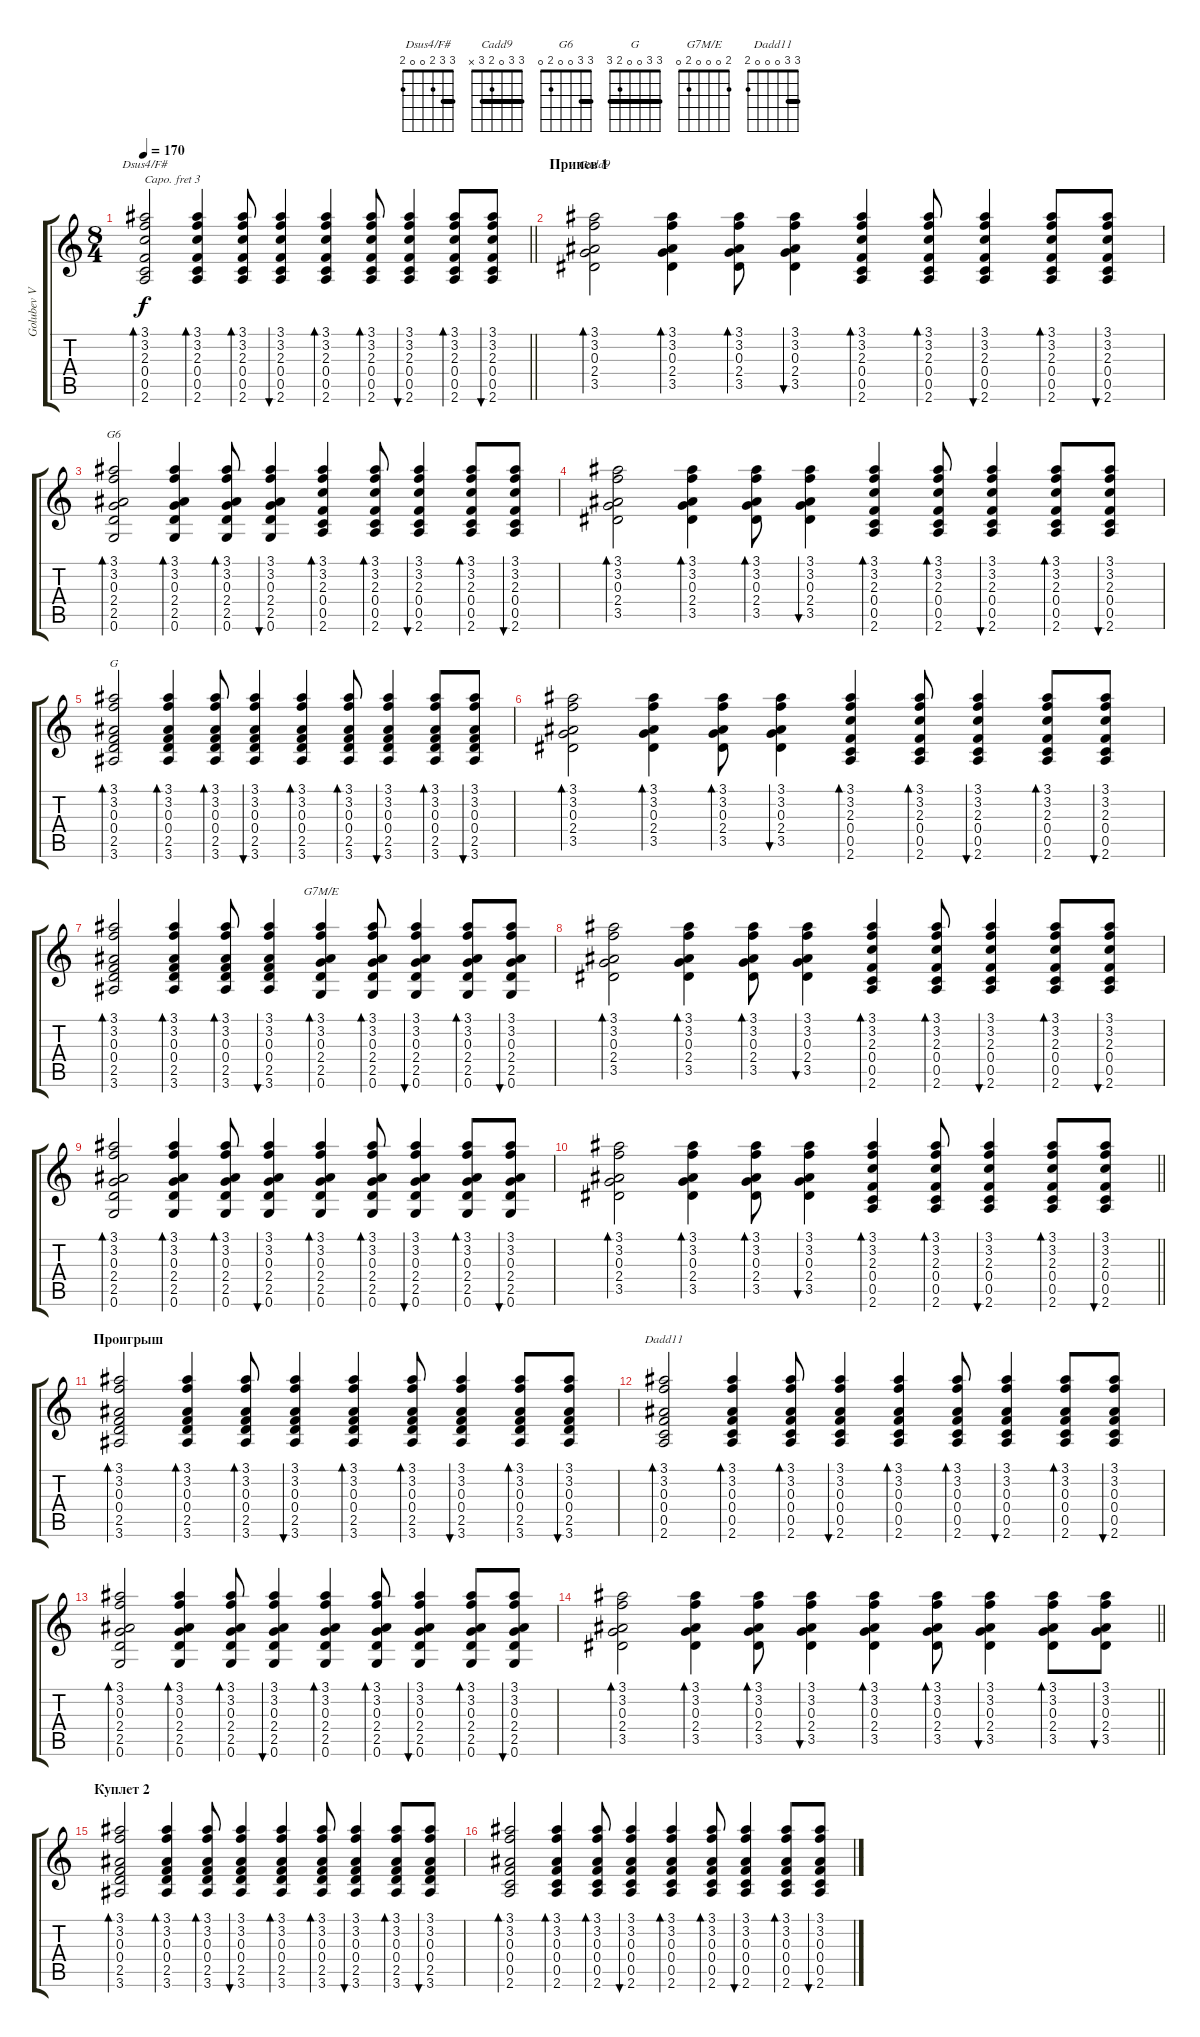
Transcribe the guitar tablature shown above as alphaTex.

\track (" Golubev Vlad" " Golubev V") {instrument electricguitarjazz}
\staff {score tabs}
\capo 3
\tuning (E4 B3 G3 D3 A2 E2) {hide}
\chord ("Dsus4/F#" 3 3 2 0 0 2) {barre 3}
\chord ("Cadd9" 3 3 0 2 3 x) {barre 3}
\chord ("G6" 3 3 0 0 2 0) {barre 3}
\chord ("G" 3 3 0 0 2 3) {barre 3}
\chord ("G7M/E" 2 0 0 0 2 0)
\chord ("Dadd11" 3 3 0 0 0 2) {barre 3}
\ts (8 4)
\tempo 170
\clef g2
\barLineRight lightlight
\ks c
(3.1 3.2 2.3 0.4 0.5 2.6).2{bd 60 ch "Dsus4/F#" dy f} (3.1 3.2 2.3 0.4 0.5 2.6).4{bd 60} (3.1 3.2 2.3 0.4 0.5 2.6).8{bd 60} (3.1 3.2 2.3 0.4 0.5 2.6).4{bu 60} (3.1 3.2 2.3 0.4 0.5 2.6).4{bd 60} (3.1 3.2 2.3 0.4 0.5 2.6).8{bd 60} (3.1 3.2 2.3 0.4 0.5 2.6).4{bu 60} (3.1 3.2 2.3 0.4 0.5 2.6).8{bd 60} (3.1 3.2 2.3 0.4 0.5 2.6).8{bu 60} |
\section ("" "Припев 1")
(3.1 3.2 0.3 2.4 3.5).2{bd 60 ch "Cadd9"} (3.1 3.2 0.3 2.4 3.5).4{bd 60} (3.1 3.2 0.3 2.4 3.5).8{bd 60} (3.1 3.2 0.3 2.4 3.5).4{bu 60} (3.1 3.2 2.3 0.4 0.5 2.6).4{bd 60} (3.1 3.2 2.3 0.4 0.5 2.6).8{bd 60} (3.1 3.2 2.3 0.4 0.5 2.6).4{bu 60} (3.1 3.2 2.3 0.4 0.5 2.6).8{bd 60} (3.1 3.2 2.3 0.4 0.5 2.6).8{bu 60} |
(3.1 3.2 0.3 2.4 2.5 0.6).2{bd 60 ch "G6"} (3.1 3.2 0.3 2.4 2.5 0.6).4{bd 60} (3.1 3.2 0.3 2.4 2.5 0.6).8{bd 60} (3.1 3.2 0.3 2.4 2.5 0.6).4{bu 60} (3.1 3.2 2.3 0.4 0.5 2.6).4{bd 60} (3.1 3.2 2.3 0.4 0.5 2.6).8{bd 60} (3.1 3.2 2.3 0.4 0.5 2.6).4{bu 60} (3.1 3.2 2.3 0.4 0.5 2.6).8{bd 60} (3.1 3.2 2.3 0.4 0.5 2.6).8{bu 60} |
(3.1 3.2 0.3 2.4 3.5).2{bd 60} (3.1 3.2 0.3 2.4 3.5).4{bd 60} (3.1 3.2 0.3 2.4 3.5).8{bd 60} (3.1 3.2 0.3 2.4 3.5).4{bu 60} (3.1 3.2 2.3 0.4 0.5 2.6).4{bd 60} (3.1 3.2 2.3 0.4 0.5 2.6).8{bd 60} (3.1 3.2 2.3 0.4 0.5 2.6).4{bu 60} (3.1 3.2 2.3 0.4 0.5 2.6).8{bd 60} (3.1 3.2 2.3 0.4 0.5 2.6).8{bu 60} |
(3.1 3.2 0.3 0.4 2.5 3.6).2{bd 60 ch "G"} (3.1 3.2 0.3 0.4 2.5 3.6).4{bd 60} (3.1 3.2 0.3 0.4 2.5 3.6).8{bd 60} (3.1 3.2 0.3 0.4 2.5 3.6).4{bu 60} (3.1 3.2 0.3 0.4 2.5 3.6).4{bd 60} (3.1 3.2 0.3 0.4 2.5 3.6).8{bd 60} (3.1 3.2 0.3 0.4 2.5 3.6).4{bu 60} (3.1 3.2 0.3 0.4 2.5 3.6).8{bd 60} (3.1 3.2 0.3 0.4 2.5 3.6).8{bu 60} |
(3.1 3.2 0.3 2.4 3.5).2{bd 60} (3.1 3.2 0.3 2.4 3.5).4{bd 60} (3.1 3.2 0.3 2.4 3.5).8{bd 60} (3.1 3.2 0.3 2.4 3.5).4{bu 60} (3.1 3.2 2.3 0.4 0.5 2.6).4{bd 60} (3.1 3.2 2.3 0.4 0.5 2.6).8{bd 60} (3.1 3.2 2.3 0.4 0.5 2.6).4{bu 60} (3.1 3.2 2.3 0.4 0.5 2.6).8{bd 60} (3.1 3.2 2.3 0.4 0.5 2.6).8{bu 60} |
(3.1 3.2 0.3 0.4 2.5 3.6).2{bd 60} (3.1 3.2 0.3 0.4 2.5 3.6).4{bd 60} (3.1 3.2 0.3 0.4 2.5 3.6).8{bd 60} (3.1 3.2 0.3 0.4 2.5 3.6).4{bu 60} (3.1 3.2 0.3 2.4 2.5 0.6).4{bd 60 ch "G7M/E"} (3.1 3.2 0.3 2.4 2.5 0.6).8{bd 60} (3.1 3.2 0.3 2.4 2.5 0.6).4{bu 60} (3.1 3.2 0.3 2.4 2.5 0.6).8{bd 60} (3.1 3.2 0.3 2.4 2.5 0.6).8{bu 60} |
(3.1 3.2 0.3 2.4 3.5).2{bd 60} (3.1 3.2 0.3 2.4 3.5).4{bd 60} (3.1 3.2 0.3 2.4 3.5).8{bd 60} (3.1 3.2 0.3 2.4 3.5).4{bu 60} (3.1 3.2 2.3 0.4 0.5 2.6).4{bd 60} (3.1 3.2 2.3 0.4 0.5 2.6).8{bd 60} (3.1 3.2 2.3 0.4 0.5 2.6).4{bu 60} (3.1 3.2 2.3 0.4 0.5 2.6).8{bd 60} (3.1 3.2 2.3 0.4 0.5 2.6).8{bu 60} |
(3.1 3.2 0.3 2.4 2.5 0.6).2{bd 60} (3.1 3.2 0.3 2.4 2.5 0.6).4{bd 60} (3.1 3.2 0.3 2.4 2.5 0.6).8{bd 60} (3.1 3.2 0.3 2.4 2.5 0.6).4{bu 60} (3.1 3.2 0.3 2.4 2.5 0.6).4{bd 60} (3.1 3.2 0.3 2.4 2.5 0.6).8{bd 60} (3.1 3.2 0.3 2.4 2.5 0.6).4{bu 60} (3.1 3.2 0.3 2.4 2.5 0.6).8{bd 60} (3.1 3.2 0.3 2.4 2.5 0.6).8{bu 60} |
\barLineRight lightlight
(3.1 3.2 0.3 2.4 3.5).2{bd 60} (3.1 3.2 0.3 2.4 3.5).4{bd 60} (3.1 3.2 0.3 2.4 3.5).8{bd 60} (3.1 3.2 0.3 2.4 3.5).4{bu 60} (3.1 3.2 2.3 0.4 0.5 2.6).4{bd 60} (3.1 3.2 2.3 0.4 0.5 2.6).8{bd 60} (3.1 3.2 2.3 0.4 0.5 2.6).4{bu 60} (3.1 3.2 2.3 0.4 0.5 2.6).8{bd 60} (3.1 3.2 2.3 0.4 0.5 2.6).8{bu 60} |
\section ("" "Проигрыш")
(3.1 3.2 0.3 0.4 2.5 3.6).2{bd 60} (3.1 3.2 0.3 0.4 2.5 3.6).4{bd 60} (3.1 3.2 0.3 0.4 2.5 3.6).8{bd 60} (3.1 3.2 0.3 0.4 2.5 3.6).4{bu 60} (3.1 3.2 0.3 0.4 2.5 3.6).4{bd 60} (3.1 3.2 0.3 0.4 2.5 3.6).8{bd 60} (3.1 3.2 0.3 0.4 2.5 3.6).4{bu 60} (3.1 3.2 0.3 0.4 2.5 3.6).8{bd 60} (3.1 3.2 0.3 0.4 2.5 3.6).8{bu 60} |
(3.1 3.2 0.3 0.4 0.5 2.6).2{bd 60 ch "Dadd11"} (3.1 3.2 0.3 0.4 0.5 2.6).4{bd 60} (3.1 3.2 0.3 0.4 0.5 2.6).8{bd 60} (3.1 3.2 0.3 0.4 0.5 2.6).4{bu 60} (3.1 3.2 0.3 0.4 0.5 2.6).4{bd 60} (3.1 3.2 0.3 0.4 0.5 2.6).8{bd 60} (3.1 3.2 0.3 0.4 0.5 2.6).4{bu 60} (3.1 3.2 0.3 0.4 0.5 2.6).8{bd 60} (3.1 3.2 0.3 0.4 0.5 2.6).8{bu 60} |
(3.1 3.2 0.3 2.4 2.5 0.6).2{bd 60} (3.1 3.2 0.3 2.4 2.5 0.6).4{bd 60} (3.1 3.2 0.3 2.4 2.5 0.6).8{bd 60} (3.1 3.2 0.3 2.4 2.5 0.6).4{bu 60} (3.1 3.2 0.3 2.4 2.5 0.6).4{bd 60} (3.1 3.2 0.3 2.4 2.5 0.6).8{bd 60} (3.1 3.2 0.3 2.4 2.5 0.6).4{bu 60} (3.1 3.2 0.3 2.4 2.5 0.6).8{bd 60} (3.1 3.2 0.3 2.4 2.5 0.6).8{bu 60} |
\barLineRight lightlight
(3.1 3.2 0.3 2.4 3.5).2{bd 60} (3.1 3.2 0.3 2.4 3.5).4{bd 60} (3.1 3.2 0.3 2.4 3.5).8{bd 60} (3.1 3.2 0.3 2.4 3.5).4{bu 60} (3.1 3.2 0.3 2.4 3.5).4{bd 60} (3.1 3.2 0.3 2.4 3.5).8{bd 60} (3.1 3.2 0.3 2.4 3.5).4{bu 60} (3.1 3.2 0.3 2.4 3.5).8{bd 60} (3.1 3.2 0.3 2.4 3.5).8{bu 60} |
\section ("" "Куплет 2")
(3.1 3.2 0.3 0.4 2.5 3.6).2{bd 60} (3.1 3.2 0.3 0.4 2.5 3.6).4{bd 60} (3.1 3.2 0.3 0.4 2.5 3.6).8{bd 60} (3.1 3.2 0.3 0.4 2.5 3.6).4{bu 60} (3.1 3.2 0.3 0.4 2.5 3.6).4{bd 60} (3.1 3.2 0.3 0.4 2.5 3.6).8{bd 60} (3.1 3.2 0.3 0.4 2.5 3.6).4{bu 60} (3.1 3.2 0.3 0.4 2.5 3.6).8{bd 60} (3.1 3.2 0.3 0.4 2.5 3.6).8{bu 60} |
(3.1 3.2 0.3 0.4 0.5 2.6).2{bd 60} (3.1 3.2 0.3 0.4 0.5 2.6).4{bd 60} (3.1 3.2 0.3 0.4 0.5 2.6).8{bd 60} (3.1 3.2 0.3 0.4 0.5 2.6).4{bu 60} (3.1 3.2 0.3 0.4 0.5 2.6).4{bd 60} (3.1 3.2 0.3 0.4 0.5 2.6).8{bd 60} (3.1 3.2 0.3 0.4 0.5 2.6).4{bu 60} (3.1 3.2 0.3 0.4 0.5 2.6).8{bd 60} (3.1 3.2 0.3 0.4 0.5 2.6).8{bu 60}
